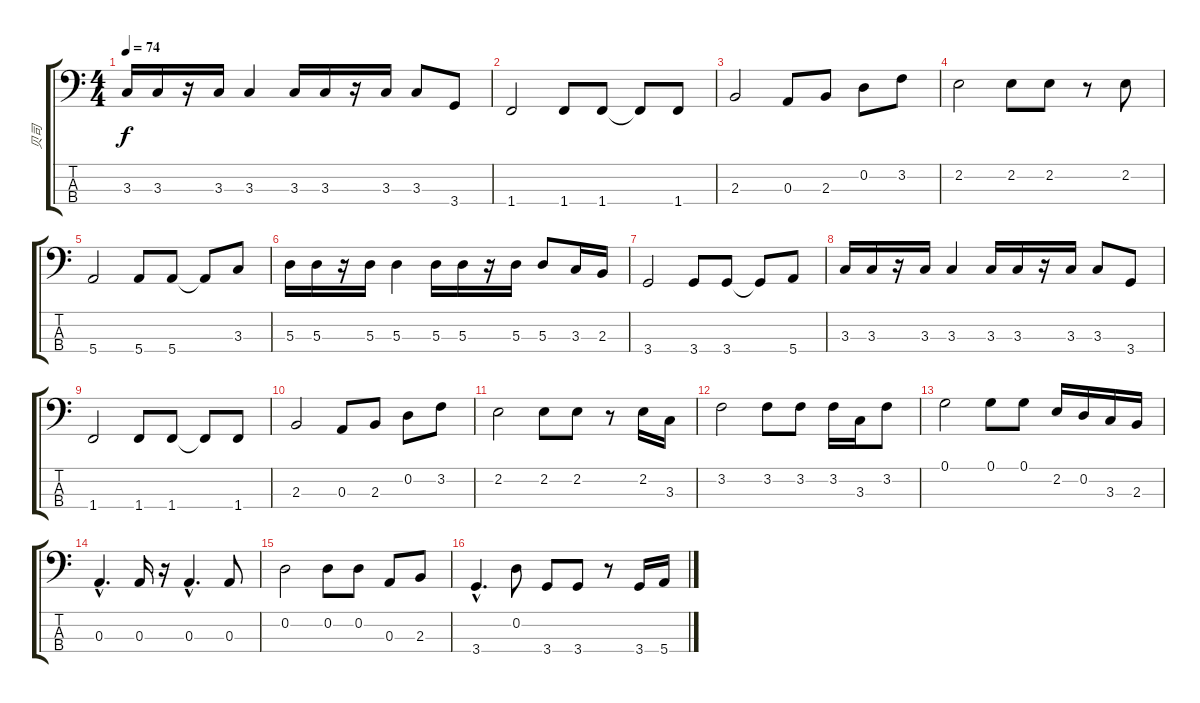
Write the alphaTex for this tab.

\track ("贝司" "贝司") {instrument electricbassfinger}
\staff {score tabs}
\tuning (G2 D2 A1 E1) {hide}
\ts (4 4)
\tempo 74
\clef f4
\ks c
3.3.16{dy f} 3.3.16 r.16 3.3.16 3.3.4 3.3.16 3.3.16 r.16 3.3.16 3.3.8 3.4.8 |
1.4.2 1.4.8 1.4.8 1.4{t}.8 1.4.8 |
2.3.2 0.3.8 2.3.8 0.2.8 3.2.8 |
2.2.2 2.2.8 2.2.8 r.8 2.2.8 |
5.4.2 5.4.8 5.4.8 5.4{t}.8 3.3.8 |
5.3.16 5.3.16 r.16 5.3.16 5.3.4 5.3.16 5.3.16 r.16 5.3.16 5.3.8 3.3.16 2.3.16 |
3.4.2 3.4.8 3.4.8 3.4{t}.8 5.4.8 |
3.3.16 3.3.16 r.16 3.3.16 3.3.4 3.3.16 3.3.16 r.16 3.3.16 3.3.8 3.4.8 |
1.4.2 1.4.8 1.4.8 1.4{t}.8 1.4.8 |
2.3.2 0.3.8 2.3.8 0.2.8 3.2.8 |
2.2.2 2.2.8 2.2.8 r.8 2.2.16 3.3.16 |
3.2.2 3.2.8 3.2.8 3.2.16 3.3.16 3.2.8 |
0.1.2 0.1.8 0.1.8 2.2.16 0.2.16 3.3.16 2.3.16 |
0.3{hac}.4{d} 0.3.16 r.16 0.3{hac}.4{d} 0.3.8 |
0.2.2 0.2.8 0.2.8 0.3.8 2.3.8 |
3.4{hac}.4{d} 0.2.8 3.4.8 3.4.8 r.8 3.4.16 5.4.16
